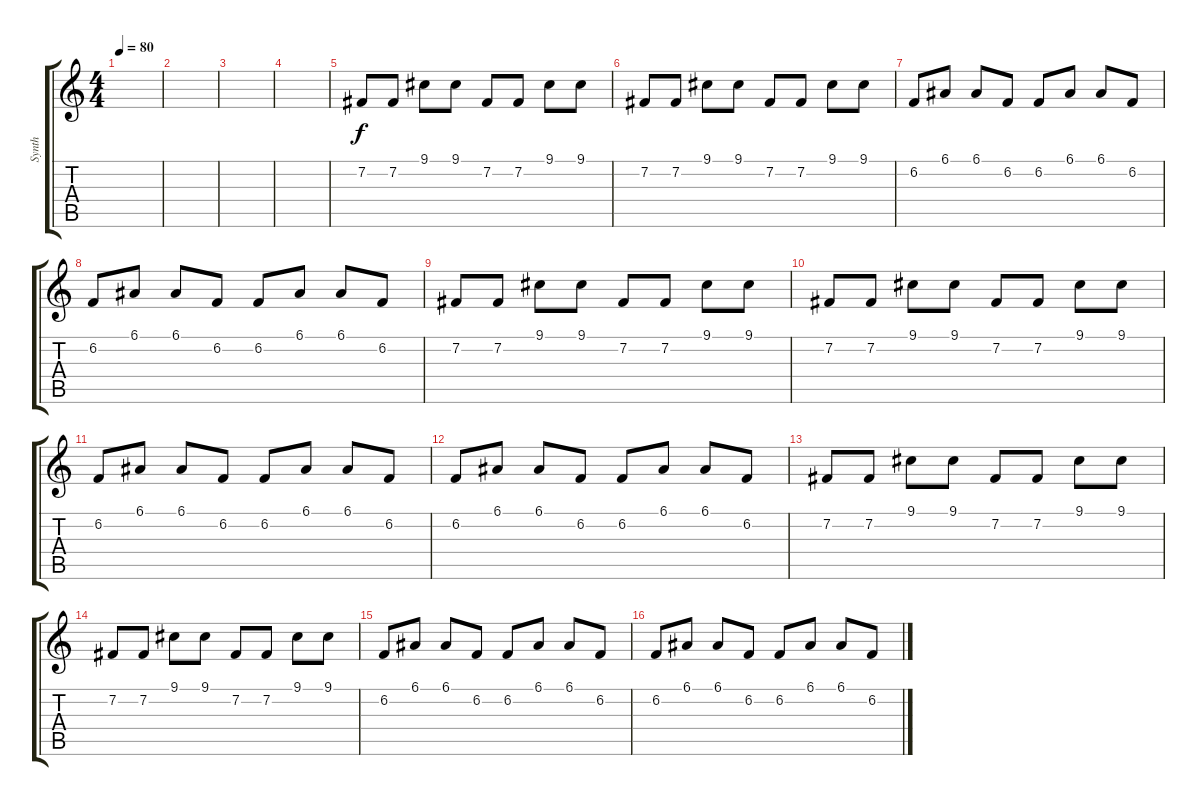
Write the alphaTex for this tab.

\track ("Synth" "Synth") {instrument lead1square}
\staff {score tabs}
\tuning (E4 B3 G3 D3 A2 E2) {hide}
\ts (4 4)
\tempo 80
\clef g2
\ks c
|
|
|
|
7.2.8 7.2.8 9.1.8 9.1.8 7.2.8 7.2.8 9.1.8 9.1.8 |
7.2.8 7.2.8 9.1.8 9.1.8 7.2.8 7.2.8 9.1.8 9.1.8 |
6.2.8 6.1.8 6.1.8 6.2.8 6.2.8 6.1.8 6.1.8 6.2.8 |
6.2.8 6.1.8 6.1.8 6.2.8 6.2.8 6.1.8 6.1.8 6.2.8 |
7.2.8 7.2.8 9.1.8 9.1.8 7.2.8 7.2.8 9.1.8 9.1.8 |
7.2.8 7.2.8 9.1.8 9.1.8 7.2.8 7.2.8 9.1.8 9.1.8 |
6.2.8 6.1.8 6.1.8 6.2.8 6.2.8 6.1.8 6.1.8 6.2.8 |
6.2.8 6.1.8 6.1.8 6.2.8 6.2.8 6.1.8 6.1.8 6.2.8 |
7.2.8 7.2.8 9.1.8 9.1.8 7.2.8 7.2.8 9.1.8 9.1.8 |
7.2.8 7.2.8 9.1.8 9.1.8 7.2.8 7.2.8 9.1.8 9.1.8 |
6.2.8 6.1.8 6.1.8 6.2.8 6.2.8 6.1.8 6.1.8 6.2.8 |
6.2.8 6.1.8 6.1.8 6.2.8 6.2.8 6.1.8 6.1.8 6.2.8
